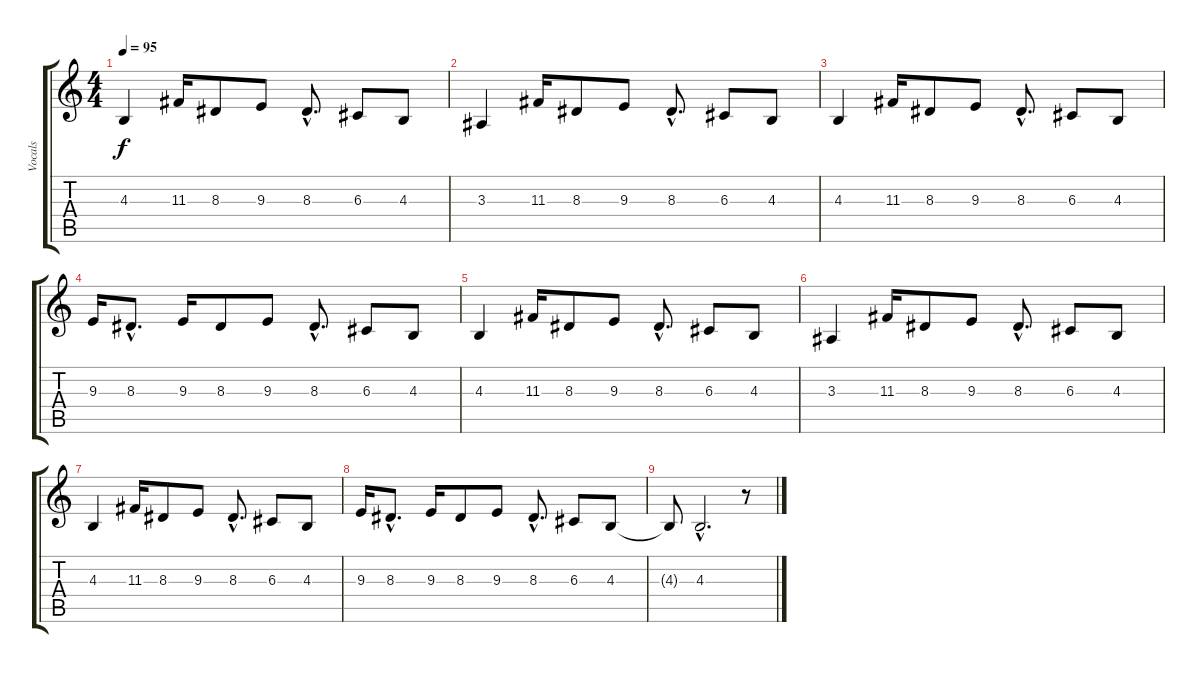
\track ("Vocals" "Vocals") {instrument flute}
\staff {score tabs}
\tuning (E4 B3 G3 D3 A2 E2) {hide}
\ts (4 4)
\tempo 95
\clef g2
\ks c
4.3.4{dy f} 11.3.16 8.3.8 9.3.8 8.3{hac}.8{d} 6.3.8 4.3.8 |
3.3.4 11.3.16 8.3.8 9.3.8 8.3{hac}.8{d} 6.3.8 4.3.8 |
4.3.4 11.3.16 8.3.8 9.3.8 8.3{hac}.8{d} 6.3.8 4.3.8 |
9.3.16 8.3{hac}.8{d} 9.3.16 8.3.8 9.3.8 8.3{hac}.8{d} 6.3.8 4.3.8 |
4.3.4 11.3.16 8.3.8 9.3.8 8.3{hac}.8{d} 6.3.8 4.3.8 |
3.3.4 11.3.16 8.3.8 9.3.8 8.3{hac}.8{d} 6.3.8 4.3.8 |
4.3.4 11.3.16 8.3.8 9.3.8 8.3{hac}.8{d} 6.3.8 4.3.8 |
9.3.16 8.3{hac}.8{d} 9.3.16 8.3.8 9.3.8 8.3{hac}.8{d} 6.3.8 4.3.8 |
4.3{t}.8 4.3{hac}.2{d} r.8
